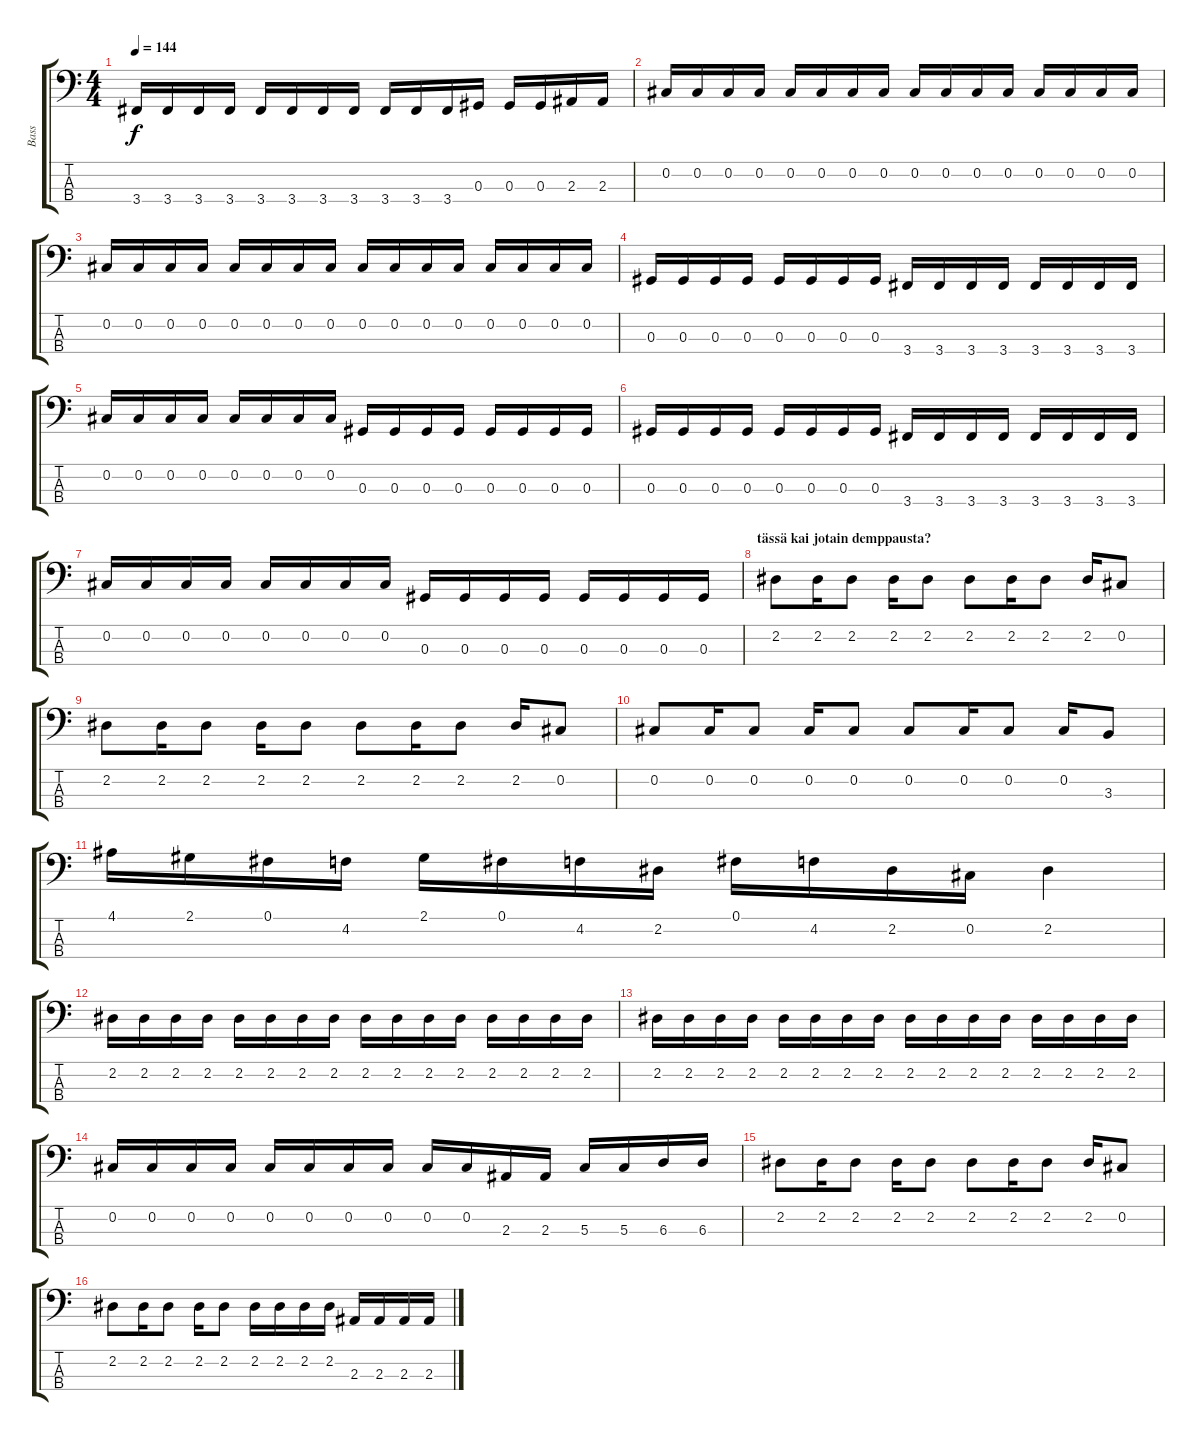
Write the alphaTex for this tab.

\track ("Bass" "Bass") {instrument electricbasspick}
\staff {score tabs}
\tuning (Gb2 Db2 Ab1 Eb1) {hide}
\ts (4 4)
\tempo 144
\clef f4
\ks c
3.4.16{dy f} 3.4.16 3.4.16 3.4.16 3.4.16 3.4.16 3.4.16 3.4.16 3.4.16 3.4.16 3.4.16 0.3.16 0.3.16 0.3.16 2.3.16 2.3.16 |
0.2.16 0.2.16 0.2.16 0.2.16 0.2.16 0.2.16 0.2.16 0.2.16 0.2.16 0.2.16 0.2.16 0.2.16 0.2.16 0.2.16 0.2.16 0.2.16 |
0.2.16 0.2.16 0.2.16 0.2.16 0.2.16 0.2.16 0.2.16 0.2.16 0.2.16 0.2.16 0.2.16 0.2.16 0.2.16 0.2.16 0.2.16 0.2.16 |
0.3.16 0.3.16 0.3.16 0.3.16 0.3.16 0.3.16 0.3.16 0.3.16 3.4.16 3.4.16 3.4.16 3.4.16 3.4.16 3.4.16 3.4.16 3.4.16 |
0.2.16 0.2.16 0.2.16 0.2.16 0.2.16 0.2.16 0.2.16 0.2.16 0.3.16 0.3.16 0.3.16 0.3.16 0.3.16 0.3.16 0.3.16 0.3.16 |
0.3.16 0.3.16 0.3.16 0.3.16 0.3.16 0.3.16 0.3.16 0.3.16 3.4.16 3.4.16 3.4.16 3.4.16 3.4.16 3.4.16 3.4.16 3.4.16 |
0.2.16 0.2.16 0.2.16 0.2.16 0.2.16 0.2.16 0.2.16 0.2.16 0.3.16 0.3.16 0.3.16 0.3.16 0.3.16 0.3.16 0.3.16 0.3.16 |
\section ("" "tässä kai jotain demppausta?")
2.2.8 2.2.16 2.2.8 2.2.16 2.2.8 2.2.8 2.2.16 2.2.8 2.2.16 0.2.8 |
2.2.8 2.2.16 2.2.8 2.2.16 2.2.8 2.2.8 2.2.16 2.2.8 2.2.16 0.2.8 |
0.2.8 0.2.16 0.2.8 0.2.16 0.2.8 0.2.8 0.2.16 0.2.8 0.2.16 3.3.8 |
4.1.16 2.1.16 0.1.16 4.2.16 2.1.16 0.1.16 4.2.16 2.2.16 0.1.16 4.2.16 2.2.16 0.2.16 2.2.4 |
2.2.16 2.2.16 2.2.16 2.2.16 2.2.16 2.2.16 2.2.16 2.2.16 2.2.16 2.2.16 2.2.16 2.2.16 2.2.16 2.2.16 2.2.16 2.2.16 |
2.2.16 2.2.16 2.2.16 2.2.16 2.2.16 2.2.16 2.2.16 2.2.16 2.2.16 2.2.16 2.2.16 2.2.16 2.2.16 2.2.16 2.2.16 2.2.16 |
0.2.16 0.2.16 0.2.16 0.2.16 0.2.16 0.2.16 0.2.16 0.2.16 0.2.16 0.2.16 2.3.16 2.3.16 5.3.16 5.3.16 6.3.16 6.3.16 |
2.2.8 2.2.16 2.2.8 2.2.16 2.2.8 2.2.8 2.2.16 2.2.8 2.2.16 0.2.8 |
2.2.8 2.2.16 2.2.8 2.2.16 2.2.8 2.2.16 2.2.16 2.2.16 2.2.16 2.3.16 2.3.16 2.3.16 2.3.16
